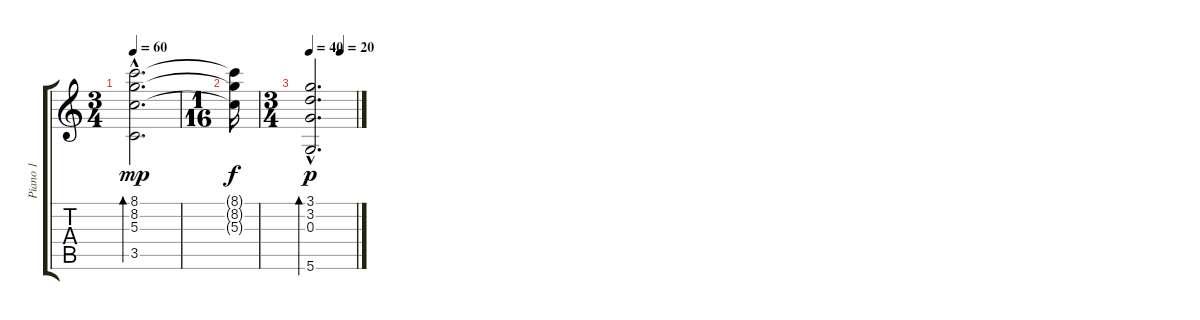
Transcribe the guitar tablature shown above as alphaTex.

\track ("Piano 1" "Piano 1") {instrument acousticgrandpiano}
\staff {score tabs}
\tuning (E5 B4 G4 D4 A3 D3) {hide}
\ts (3 4)
\tempo 60
\clef g2
\ks c
(8.1{hac} 8.2{hac} 5.3{hac} 3.5{hac}).2{d bd 240 dy mp} |
\ts (1 16)
(8.1{t} 8.2{t} 5.3{t}).16{dy f} |
\ts (3 4)
\tempo (20 0.6666666666666666)
\tempo 40
(3.1{hac} 3.2{hac} 0.3{hac} 5.6{hac}).2{d bd 480 dy p}
